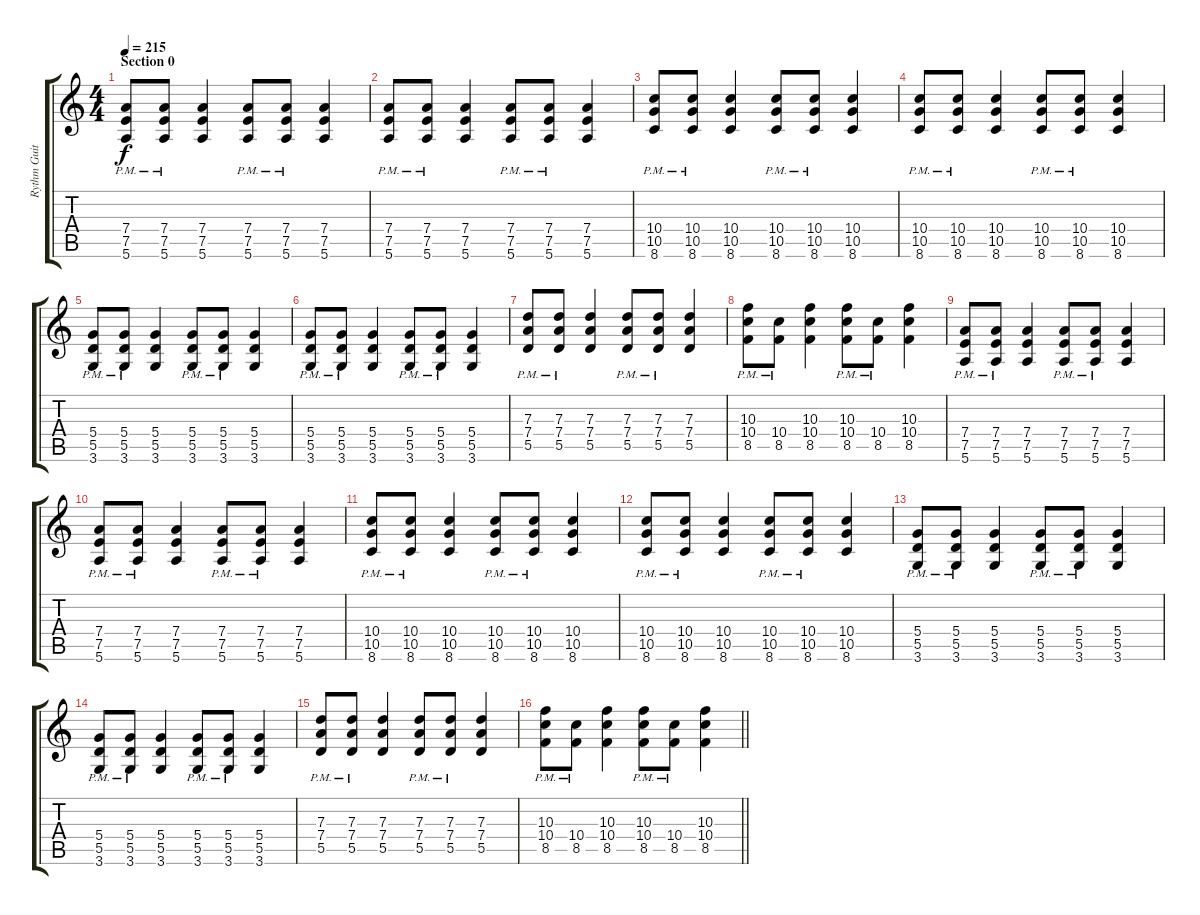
\track ("Rythm Guitar" "Rythm Guit") {instrument electricguitarclean}
\staff {score tabs}
\tuning (E4 B3 G3 D3 A2 E2) {hide}
\ts (4 4)
\section ("" "Section 0")
\tempo 215
\clef g2
\ks c
(7.4{pm} 7.5{pm} 5.6{pm}).8{dy f} (7.4{pm} 7.5{pm} 5.6{pm}).8 (7.4 7.5 5.6).4 (7.4{pm} 7.5{pm} 5.6{pm}).8 (7.4{pm} 7.5{pm} 5.6{pm}).8 (7.4 7.5 5.6).4 |
(7.4{pm} 7.5{pm} 5.6{pm}).8 (7.4{pm} 7.5{pm} 5.6{pm}).8 (7.4 7.5 5.6).4 (7.4{pm} 7.5{pm} 5.6{pm}).8 (7.4{pm} 7.5{pm} 5.6{pm}).8 (7.4 7.5 5.6).4 |
(10.4{pm} 10.5{pm} 8.6{pm}).8 (10.4{pm} 10.5{pm} 8.6{pm}).8 (10.4 10.5 8.6).4 (10.4{pm} 10.5{pm} 8.6{pm}).8 (10.4{pm} 10.5{pm} 8.6{pm}).8 (10.4 10.5 8.6).4 |
(10.4{pm} 10.5{pm} 8.6{pm}).8 (10.4{pm} 10.5{pm} 8.6{pm}).8 (10.4 10.5 8.6).4 (10.4{pm} 10.5{pm} 8.6{pm}).8 (10.4{pm} 10.5{pm} 8.6{pm}).8 (10.4 10.5 8.6).4 |
(5.4{pm} 5.5{pm} 3.6{pm}).8 (5.4{pm} 5.5{pm} 3.6{pm}).8 (5.4 5.5 3.6).4 (5.4{pm} 5.5{pm} 3.6{pm}).8 (5.4{pm} 5.5{pm} 3.6{pm}).8 (5.4 5.5 3.6).4 |
(5.4{pm} 5.5{pm} 3.6{pm}).8 (5.4{pm} 5.5{pm} 3.6{pm}).8 (5.4 5.5 3.6).4 (5.4{pm} 5.5{pm} 3.6{pm}).8 (5.4{pm} 5.5{pm} 3.6{pm}).8 (5.4 5.5 3.6).4 |
(7.3{pm} 7.4{pm} 5.5{pm}).8 (7.3{pm} 7.4{pm} 5.5{pm}).8 (7.3 7.4 5.5).4 (7.3{pm} 7.4{pm} 5.5{pm}).8 (7.3{pm} 7.4{pm} 5.5{pm}).8 (7.3 7.4 5.5).4 |
(10.3{pm} 10.4{pm} 8.5{pm}).8 (10.4{pm} 8.5{pm}).8 (10.3 10.4 8.5).4 (10.3{pm} 10.4{pm} 8.5{pm}).8 (10.4{pm} 8.5{pm}).8 (10.3 10.4 8.5).4 |
(7.4{pm} 7.5{pm} 5.6{pm}).8 (7.4{pm} 7.5{pm} 5.6{pm}).8 (7.4 7.5 5.6).4 (7.4{pm} 7.5{pm} 5.6{pm}).8 (7.4{pm} 7.5{pm} 5.6{pm}).8 (7.4 7.5 5.6).4 |
(7.4{pm} 7.5{pm} 5.6{pm}).8 (7.4{pm} 7.5{pm} 5.6{pm}).8 (7.4 7.5 5.6).4 (7.4{pm} 7.5{pm} 5.6{pm}).8 (7.4{pm} 7.5{pm} 5.6{pm}).8 (7.4 7.5 5.6).4 |
(10.4{pm} 10.5{pm} 8.6{pm}).8 (10.4{pm} 10.5{pm} 8.6{pm}).8 (10.4 10.5 8.6).4 (10.4{pm} 10.5{pm} 8.6{pm}).8 (10.4{pm} 10.5{pm} 8.6{pm}).8 (10.4 10.5 8.6).4 |
(10.4{pm} 10.5{pm} 8.6{pm}).8 (10.4{pm} 10.5{pm} 8.6{pm}).8 (10.4 10.5 8.6).4 (10.4{pm} 10.5{pm} 8.6{pm}).8 (10.4{pm} 10.5{pm} 8.6{pm}).8 (10.4 10.5 8.6).4 |
(5.4{pm} 5.5{pm} 3.6{pm}).8 (5.4{pm} 5.5{pm} 3.6{pm}).8 (5.4 5.5 3.6).4 (5.4{pm} 5.5{pm} 3.6{pm}).8 (5.4{pm} 5.5{pm} 3.6{pm}).8 (5.4 5.5 3.6).4 |
(5.4{pm} 5.5{pm} 3.6{pm}).8 (5.4{pm} 5.5{pm} 3.6{pm}).8 (5.4 5.5 3.6).4 (5.4{pm} 5.5{pm} 3.6{pm}).8 (5.4{pm} 5.5{pm} 3.6{pm}).8 (5.4 5.5 3.6).4 |
(7.3{pm} 7.4{pm} 5.5{pm}).8 (7.3{pm} 7.4{pm} 5.5{pm}).8 (7.3 7.4 5.5).4 (7.3{pm} 7.4{pm} 5.5{pm}).8 (7.3{pm} 7.4{pm} 5.5{pm}).8 (7.3 7.4 5.5).4 |
\barLineRight lightlight
(10.3{pm} 10.4{pm} 8.5{pm}).8 (10.4{pm} 8.5{pm}).8 (10.3 10.4 8.5).4 (10.3{pm} 10.4{pm} 8.5{pm}).8 (10.4{pm} 8.5{pm}).8 (10.3 10.4 8.5).4
